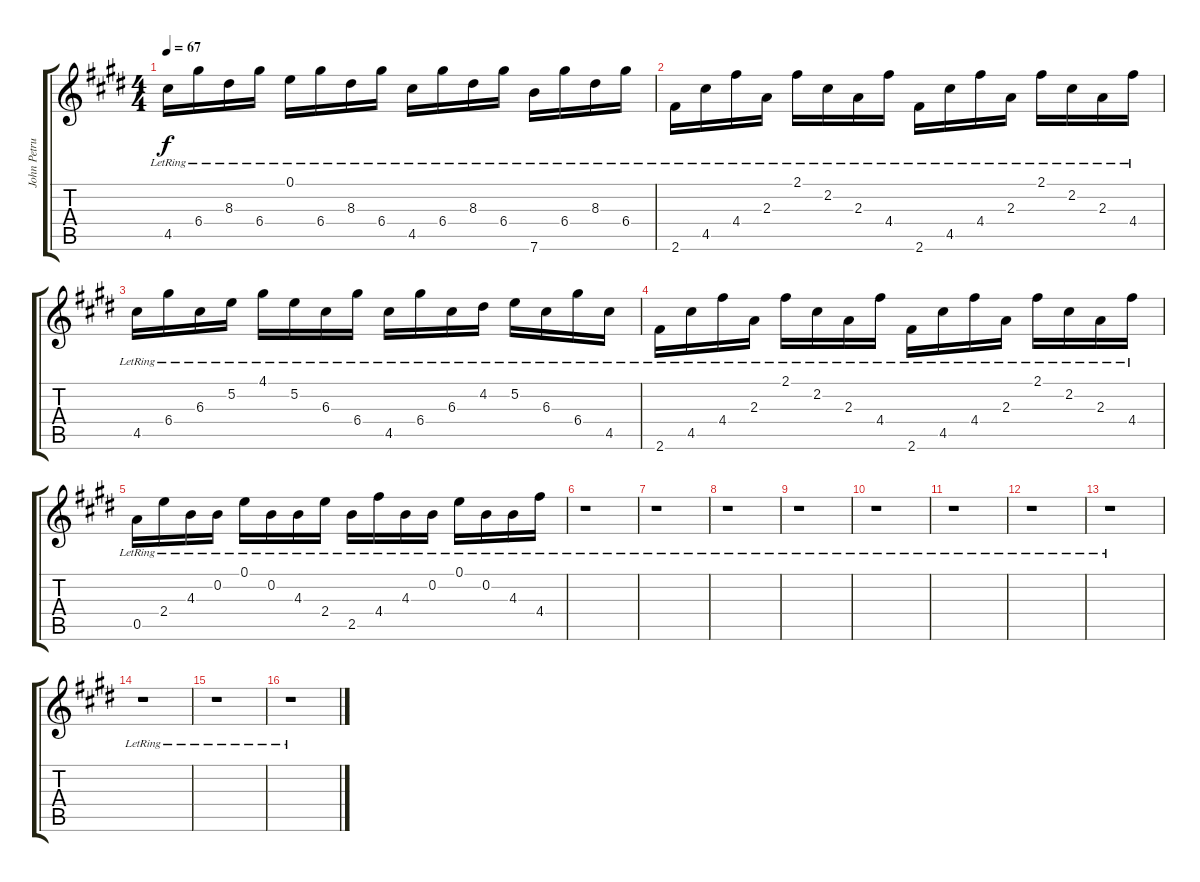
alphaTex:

\track ("John Petrucci - Acous. Gtr. 3" "John Petru") {instrument acousticguitarsteel}
\staff {score tabs}
\tuning (E4 B3 G3 D4 A3 E3) {hide}
\ts (4 4)
\tempo 67
\clef g2
\ks e
4.5{lr}.16{dy f} 6.4{lr}.16 8.3{lr}.16 6.4{lr}.16 0.1{lr}.16 6.4{lr}.16 8.3{lr}.16 6.4{lr}.16 4.5{lr}.16 6.4{lr}.16 8.3{lr}.16 6.4{lr}.16 7.6{lr}.16 6.4{lr}.16 8.3{lr}.16 6.4{lr}.16 |
2.6{lr}.16 4.5{lr}.16 4.4{lr}.16 2.3{lr}.16 2.1{lr}.16 2.2{lr}.16 2.3{lr}.16 4.4{lr}.16 2.6{lr}.16 4.5{lr}.16 4.4{lr}.16 2.3{lr}.16 2.1{lr}.16 2.2{lr}.16 2.3{lr}.16 4.4{lr}.16 |
4.5{lr}.16 6.4{lr}.16 6.3{lr}.16 5.2{lr}.16 4.1{lr}.16 5.2{lr}.16 6.3{lr}.16 6.4{lr}.16 4.5{lr}.16 6.4{lr}.16 6.3{lr}.16 4.2{lr}.16 5.2{lr}.16 6.3{lr}.16 6.4{lr}.16 4.5{lr}.16 |
2.6{lr}.16 4.5{lr}.16 4.4{lr}.16 2.3{lr}.16 2.1{lr}.16 2.2{lr}.16 2.3{lr}.16 4.4{lr}.16 2.6{lr}.16 4.5{lr}.16 4.4{lr}.16 2.3{lr}.16 2.1{lr}.16 2.2{lr}.16 2.3{lr}.16 4.4{lr}.16 |
0.5{lr}.16 2.4{lr}.16 4.3{lr}.16 0.2{lr}.16 0.1{lr}.16 0.2{lr}.16 4.3{lr}.16 2.4{lr}.16 2.5{lr}.16 4.4{lr}.16 4.3{lr}.16 0.2{lr}.16 0.1{lr}.16 0.2{lr}.16 4.3{lr}.16 4.4{lr}.16 |
r.1 |
r.1 |
r.1 |
r.1 |
r.1 |
r.1 |
r.1 |
r.1 |
r.1 |
r.1 |
r.1
